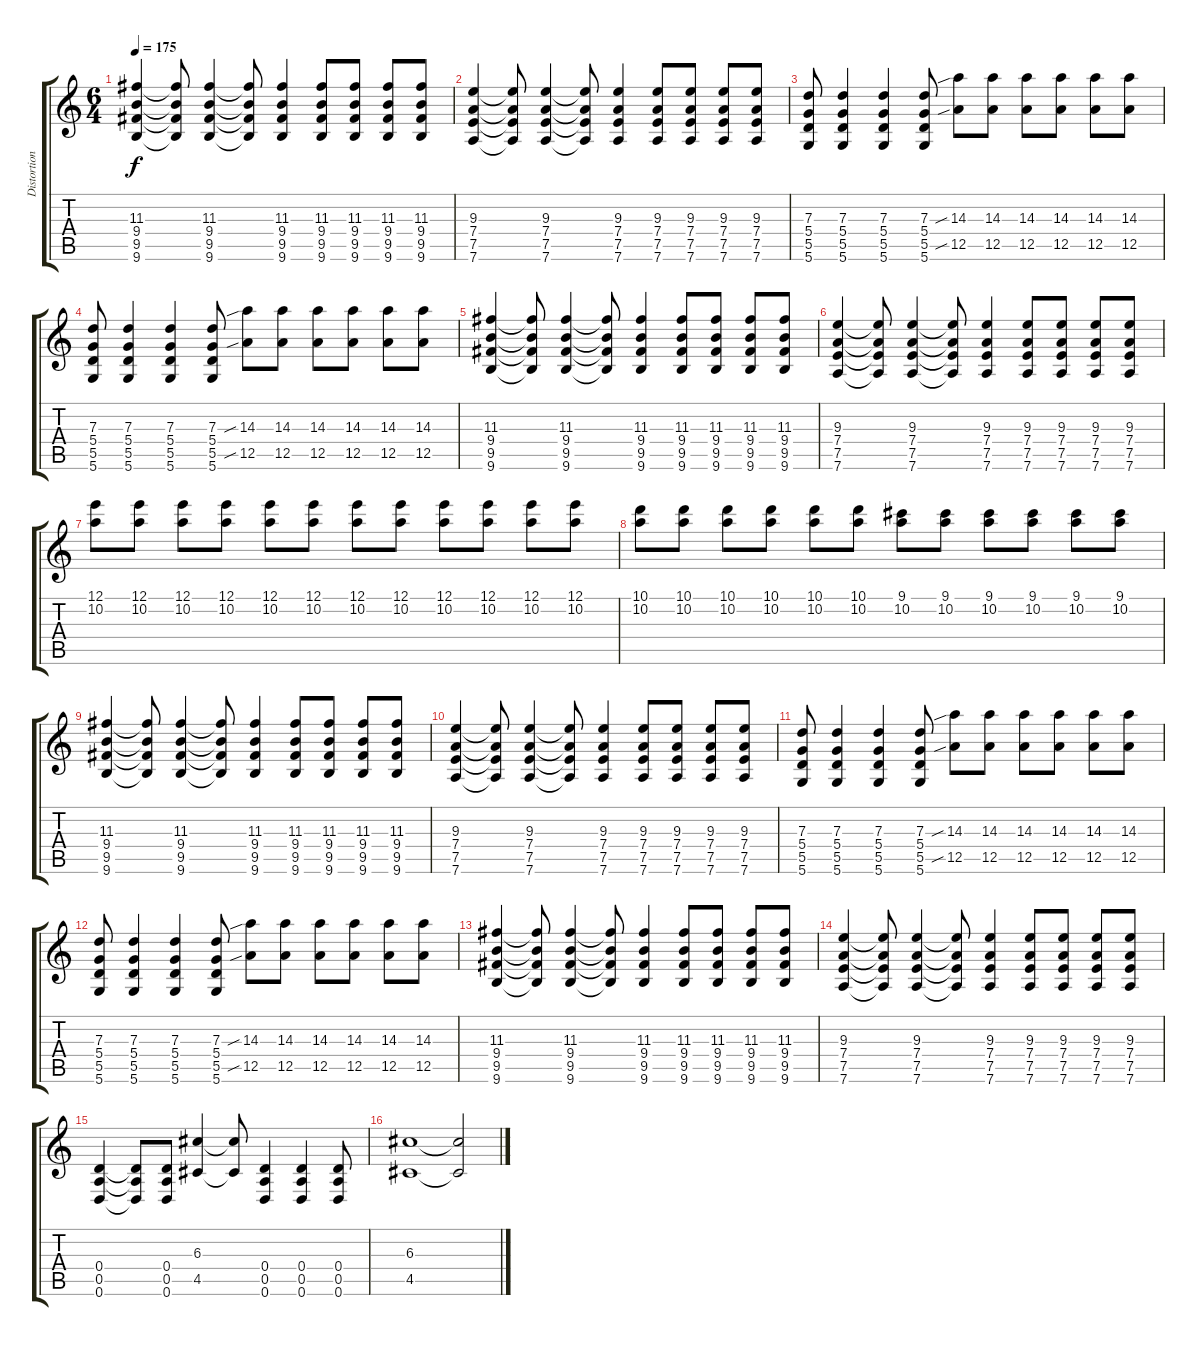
\track ("Distortion Guitar 1" "Distortion") {instrument distortionguitar}
\staff {score tabs}
\tuning (E4 B3 G3 D3 A2 D2) {hide}
\ts (6 4)
\tempo 175
\clef g2
\ks c
(11.3 9.4 9.5 9.6).4{dy f} (11.3{t} 9.4{t} 9.5{t} 9.6{t}).8 (11.3 9.4 9.5 9.6).4 (11.3{t} 9.4{t} 9.5{t} 9.6{t}).8 (11.3 9.4 9.5 9.6).4 (11.3 9.4 9.5 9.6).8 (11.3 9.4 9.5 9.6).8 (11.3 9.4 9.5 9.6).8 (11.3 9.4 9.5 9.6).8 |
(9.3 7.4 7.5 7.6).4 (9.3{t} 7.4{t} 7.5{t} 7.6{t}).8 (9.3 7.4 7.5 7.6).4 (9.3{t} 7.4{t} 7.5{t} 7.6{t}).8 (9.3 7.4 7.5 7.6).4 (9.3 7.4 7.5 7.6).8 (9.3 7.4 7.5 7.6).8 (9.3 7.4 7.5 7.6).8 (9.3 7.4 7.5 7.6).8 |
(7.3 5.4 5.5 5.6).8 (7.3 5.4 5.5 5.6).4 (7.3 5.4 5.5 5.6).4 (7.3 5.4 5.5 5.6).8 (14.3{sib} 12.5{sib}).8 (14.3 12.5).8 (14.3 12.5).8 (14.3 12.5).8 (14.3 12.5).8 (14.3 12.5).8 |
(7.3 5.4 5.5 5.6).8 (7.3 5.4 5.5 5.6).4 (7.3 5.4 5.5 5.6).4 (7.3 5.4 5.5 5.6).8 (14.3{sib} 12.5{sib}).8 (14.3 12.5).8 (14.3 12.5).8 (14.3 12.5).8 (14.3 12.5).8 (14.3 12.5).8 |
(11.3 9.4 9.5 9.6).4 (11.3{t} 9.4{t} 9.5{t} 9.6{t}).8 (11.3 9.4 9.5 9.6).4 (11.3{t} 9.4{t} 9.5{t} 9.6{t}).8 (11.3 9.4 9.5 9.6).4 (11.3 9.4 9.5 9.6).8 (11.3 9.4 9.5 9.6).8 (11.3 9.4 9.5 9.6).8 (11.3 9.4 9.5 9.6).8 |
(9.3 7.4 7.5 7.6).4 (9.3{t} 7.4{t} 7.5{t} 7.6{t}).8 (9.3 7.4 7.5 7.6).4 (9.3{t} 7.4{t} 7.5{t} 7.6{t}).8 (9.3 7.4 7.5 7.6).4 (9.3 7.4 7.5 7.6).8 (9.3 7.4 7.5 7.6).8 (9.3 7.4 7.5 7.6).8 (9.3 7.4 7.5 7.6).8 |
(12.1 10.2).8 (12.1 10.2).8 (12.1 10.2).8 (12.1 10.2).8 (12.1 10.2).8 (12.1 10.2).8 (12.1 10.2).8 (12.1 10.2).8 (12.1 10.2).8 (12.1 10.2).8 (12.1 10.2).8 (12.1 10.2).8 |
(10.1 10.2).8 (10.1 10.2).8 (10.1 10.2).8 (10.1 10.2).8 (10.1 10.2).8 (10.1 10.2).8 (9.1 10.2).8 (9.1 10.2).8 (9.1 10.2).8 (9.1 10.2).8 (9.1 10.2).8 (9.1 10.2).8 |
(11.3 9.4 9.5 9.6).4 (11.3{t} 9.4{t} 9.5{t} 9.6{t}).8 (11.3 9.4 9.5 9.6).4 (11.3{t} 9.4{t} 9.5{t} 9.6{t}).8 (11.3 9.4 9.5 9.6).4 (11.3 9.4 9.5 9.6).8 (11.3 9.4 9.5 9.6).8 (11.3 9.4 9.5 9.6).8 (11.3 9.4 9.5 9.6).8 |
(9.3 7.4 7.5 7.6).4 (9.3{t} 7.4{t} 7.5{t} 7.6{t}).8 (9.3 7.4 7.5 7.6).4 (9.3{t} 7.4{t} 7.5{t} 7.6{t}).8 (9.3 7.4 7.5 7.6).4 (9.3 7.4 7.5 7.6).8 (9.3 7.4 7.5 7.6).8 (9.3 7.4 7.5 7.6).8 (9.3 7.4 7.5 7.6).8 |
(7.3 5.4 5.5 5.6).8 (7.3 5.4 5.5 5.6).4 (7.3 5.4 5.5 5.6).4 (7.3 5.4 5.5 5.6).8 (14.3{sib} 12.5{sib}).8 (14.3 12.5).8 (14.3 12.5).8 (14.3 12.5).8 (14.3 12.5).8 (14.3 12.5).8 |
(7.3 5.4 5.5 5.6).8 (7.3 5.4 5.5 5.6).4 (7.3 5.4 5.5 5.6).4 (7.3 5.4 5.5 5.6).8 (14.3{sib} 12.5{sib}).8 (14.3 12.5).8 (14.3 12.5).8 (14.3 12.5).8 (14.3 12.5).8 (14.3 12.5).8 |
(11.3 9.4 9.5 9.6).4 (11.3{t} 9.4{t} 9.5{t} 9.6{t}).8 (11.3 9.4 9.5 9.6).4 (11.3{t} 9.4{t} 9.5{t} 9.6{t}).8 (11.3 9.4 9.5 9.6).4 (11.3 9.4 9.5 9.6).8 (11.3 9.4 9.5 9.6).8 (11.3 9.4 9.5 9.6).8 (11.3 9.4 9.5 9.6).8 |
(9.3 7.4 7.5 7.6).4 (9.3{t} 7.4{t} 7.5{t} 7.6{t}).8 (9.3 7.4 7.5 7.6).4 (9.3{t} 7.4{t} 7.5{t} 7.6{t}).8 (9.3 7.4 7.5 7.6).4 (9.3 7.4 7.5 7.6).8 (9.3 7.4 7.5 7.6).8 (9.3 7.4 7.5 7.6).8 (9.3 7.4 7.5 7.6).8 |
(0.4 0.5 0.6).4 (0.4{t} 0.5{t} 0.6{t}).8 (0.4 0.5 0.6).8 (6.3 4.5).4 (6.3{t} 4.5{t}).8 (0.4 0.5 0.6).4 (0.4 0.5 0.6).4 (0.4 0.5 0.6).8 |
(6.3 4.5).1 (6.3{t} 4.5{t}).2
